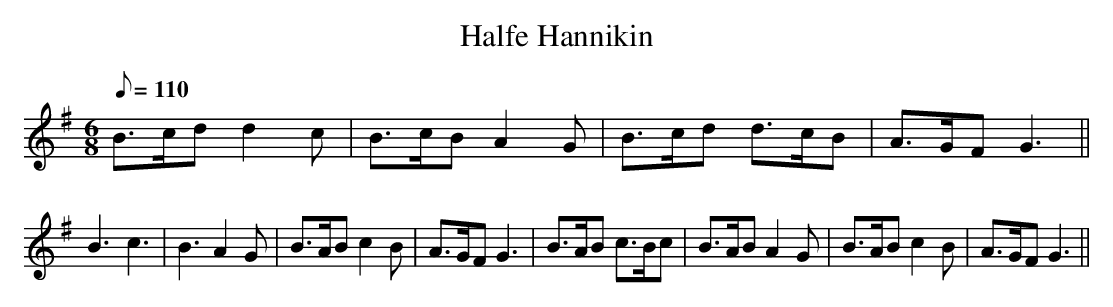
X:1
T:Halfe Hannikin
L:1/8
M:6/8
Q:110
K:G major
B>cd d2c|B>cB A2G|B>cd d>cB|A>GF G3||
B3 c3|B3 A2G|B>AB c2B|A>GF G3|B>AB c>Bc|B>AB A2G|B>AB c2B|A>GF G3||
